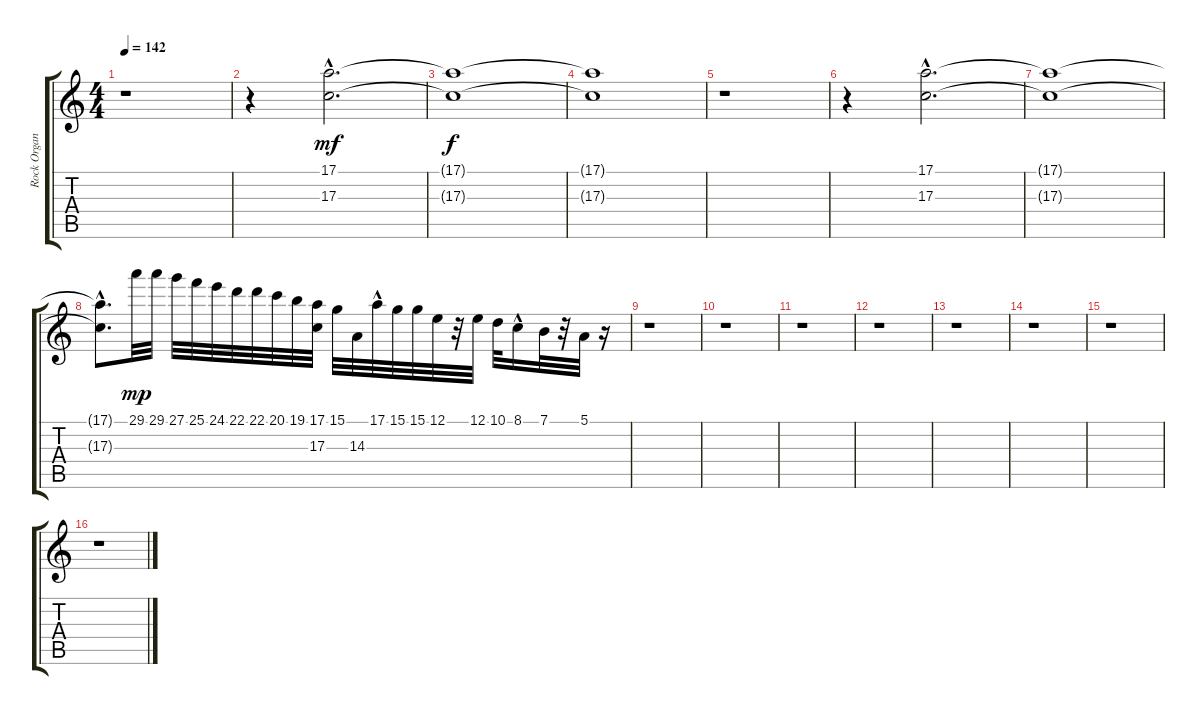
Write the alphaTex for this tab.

\track ("Rock Organ" "Rock Organ") {instrument rockorgan}
\staff {score tabs}
\tuning (E4 B3 G3 D3 A2 E2) {hide}
\ts (4 4)
\tempo 142
\clef g2
\ks c
r.1{dy f} |
r.4 (17.1{hac} 17.3{hac}).2{d dy mf volume 0} |
(17.1{t} 17.3{t}).1{dy f} |
(17.1{t} 17.3{t}).1 |
r.1 |
r.4 (17.1{hac} 17.3{hac}).2{d volume 0} |
(17.1{t} 17.3{t}).1 |
(17.1{hac t} 17.3{hac t}).8{d} 29.1.32{dy mp volume 9} 29.1.32{volume 9} 27.1.32 25.1.32{volume 9} 24.1.32{volume 9} 22.1.32{volume 8} 22.1.32{volume 8} 20.1.32{volume 7} 19.1.32{volume 7} (17.1 17.3).32{volume 6} 15.1.32{volume 6} 14.3.32{volume 2} 17.1{hac}.32{volume 0} 15.1.32 15.1.32 12.1.32 r.32 12.1.32 10.1.32 8.1{hac}.16 7.1.32 r.32 5.1.32 r.16 |
r.1 |
r.1 |
r.1 |
r.1 |
r.1 |
r.1 |
r.1 |
r.1
